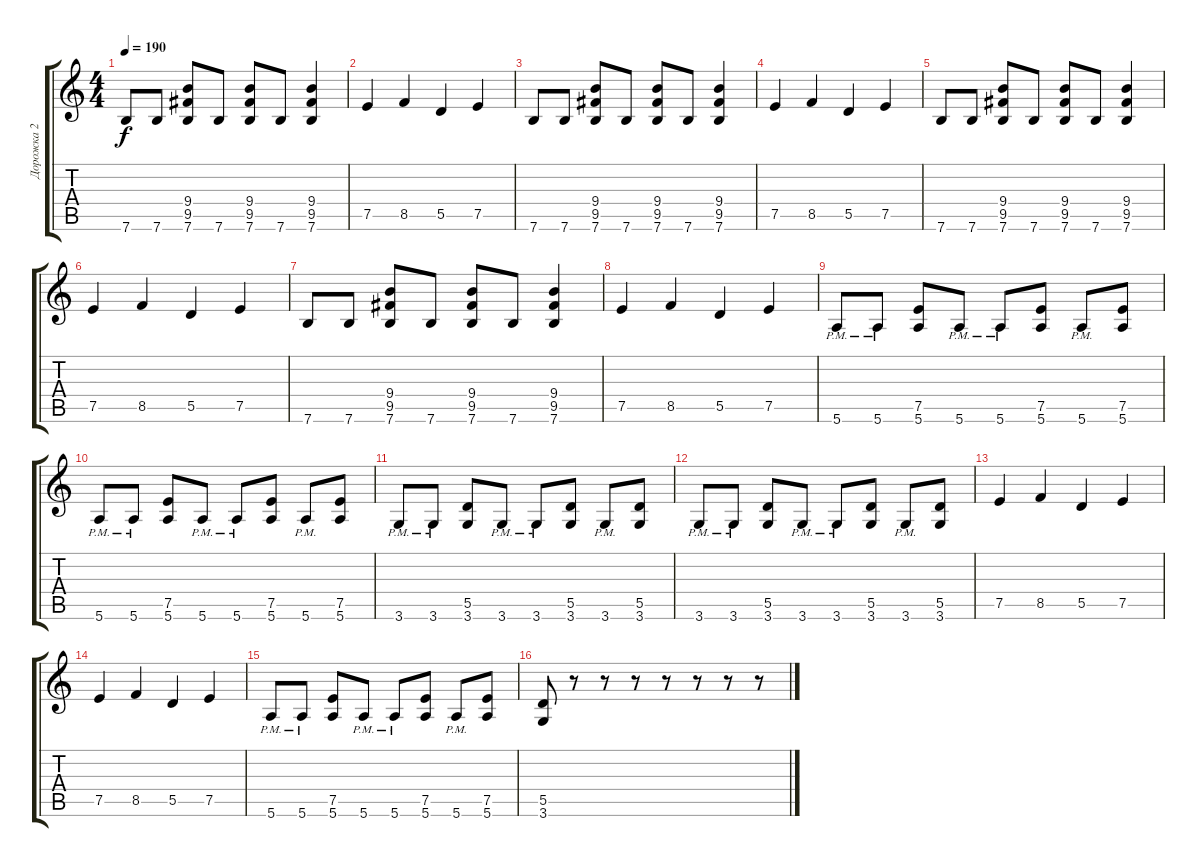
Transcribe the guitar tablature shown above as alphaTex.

\track ("Дорожка 2" "Дорожка 2") {instrument overdrivenguitar}
\staff {score tabs}
\tuning (E4 B3 G3 D3 A2 E2) {hide}
\ts (4 4)
\tempo 190
\clef g2
\ks c
7.6.8{dy f} 7.6.8 (9.4 9.5 7.6).8 7.6.8 (9.4 9.5 7.6).8 7.6.8 (9.4 9.5 7.6).4 |
7.5.4 8.5.4 5.5.4 7.5.4 |
7.6.8 7.6.8 (9.4 9.5 7.6).8 7.6.8 (9.4 9.5 7.6).8 7.6.8 (9.4 9.5 7.6).4 |
7.5.4 8.5.4 5.5.4 7.5.4 |
7.6.8 7.6.8 (9.4 9.5 7.6).8 7.6.8 (9.4 9.5 7.6).8 7.6.8 (9.4 9.5 7.6).4 |
7.5.4 8.5.4 5.5.4 7.5.4 |
7.6.8 7.6.8 (9.4 9.5 7.6).8 7.6.8 (9.4 9.5 7.6).8 7.6.8 (9.4 9.5 7.6).4 |
7.5.4 8.5.4 5.5.4 7.5.4 |
5.6{pm}.8 5.6{pm}.8 (7.5 5.6).8 5.6{pm}.8 5.6{pm}.8 (7.5 5.6).8 5.6{pm}.8 (7.5 5.6).8 |
5.6{pm}.8 5.6{pm}.8 (7.5 5.6).8 5.6{pm}.8 5.6{pm}.8 (7.5 5.6).8 5.6{pm}.8 (7.5 5.6).8 |
3.6{pm}.8 3.6{pm}.8 (5.5 3.6).8 3.6{pm}.8 3.6{pm}.8 (5.5 3.6).8 3.6{pm}.8 (5.5 3.6).8 |
3.6{pm}.8 3.6{pm}.8 (5.5 3.6).8 3.6{pm}.8 3.6{pm}.8 (5.5 3.6).8 3.6{pm}.8 (5.5 3.6).8 |
7.5.4 8.5.4 5.5.4 7.5.4 |
7.5.4 8.5.4 5.5.4 7.5.4 |
5.6{pm}.8 5.6{pm}.8 (7.5 5.6).8 5.6{pm}.8 5.6{pm}.8 (7.5 5.6).8 5.6{pm}.8 (7.5 5.6).8 |
(5.5 3.6).8 r.8 r.8 r.8 r.8 r.8 r.8 r.8
